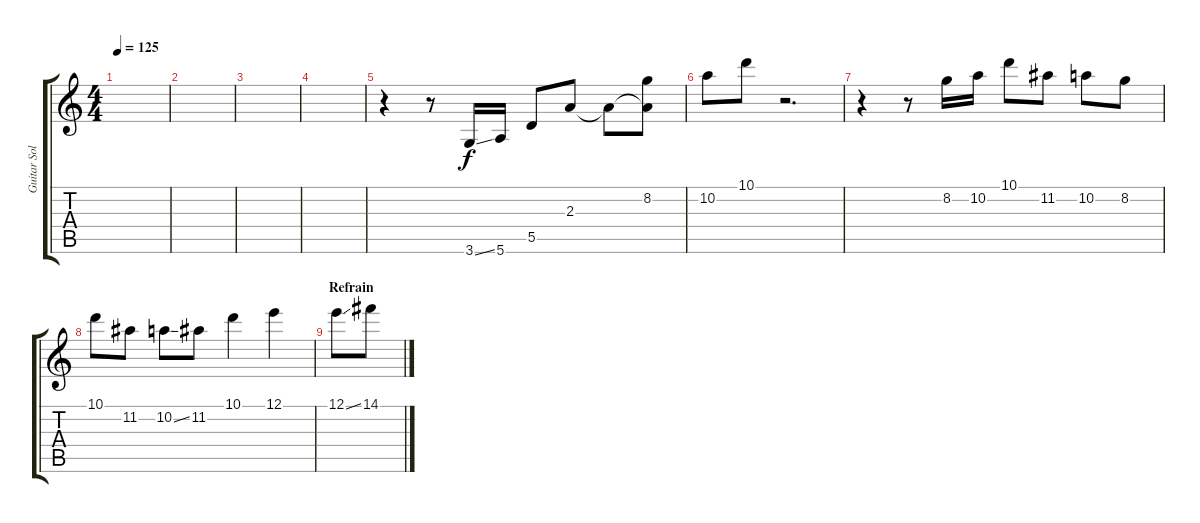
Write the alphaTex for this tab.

\track ("Guitar Solo" "Guitar Sol") {instrument acousticguitarsteel}
\staff {score tabs}
\tuning (E4 B3 G3 D3 A2 E2) {hide}
\ts (4 4)
\tempo 125
\clef g2
\ks c
|
|
|
|
r.4 r.8 3.6{ss}.16 5.6.16 5.5.8 2.3.8 2.3{t}.8 (8.2 2.3{t}).8 |
10.2.8 10.1.8 r.2{d} |
r.4 r.8 8.2.16 10.2.16 10.1.8 11.2.8 10.2.8 8.2.8 |
10.1.8 11.2.8 10.2{ss}.8 11.2.8 10.1.4 12.1.4 |
\section ("" "Refrain")
12.1{ss}.8 14.1.8
